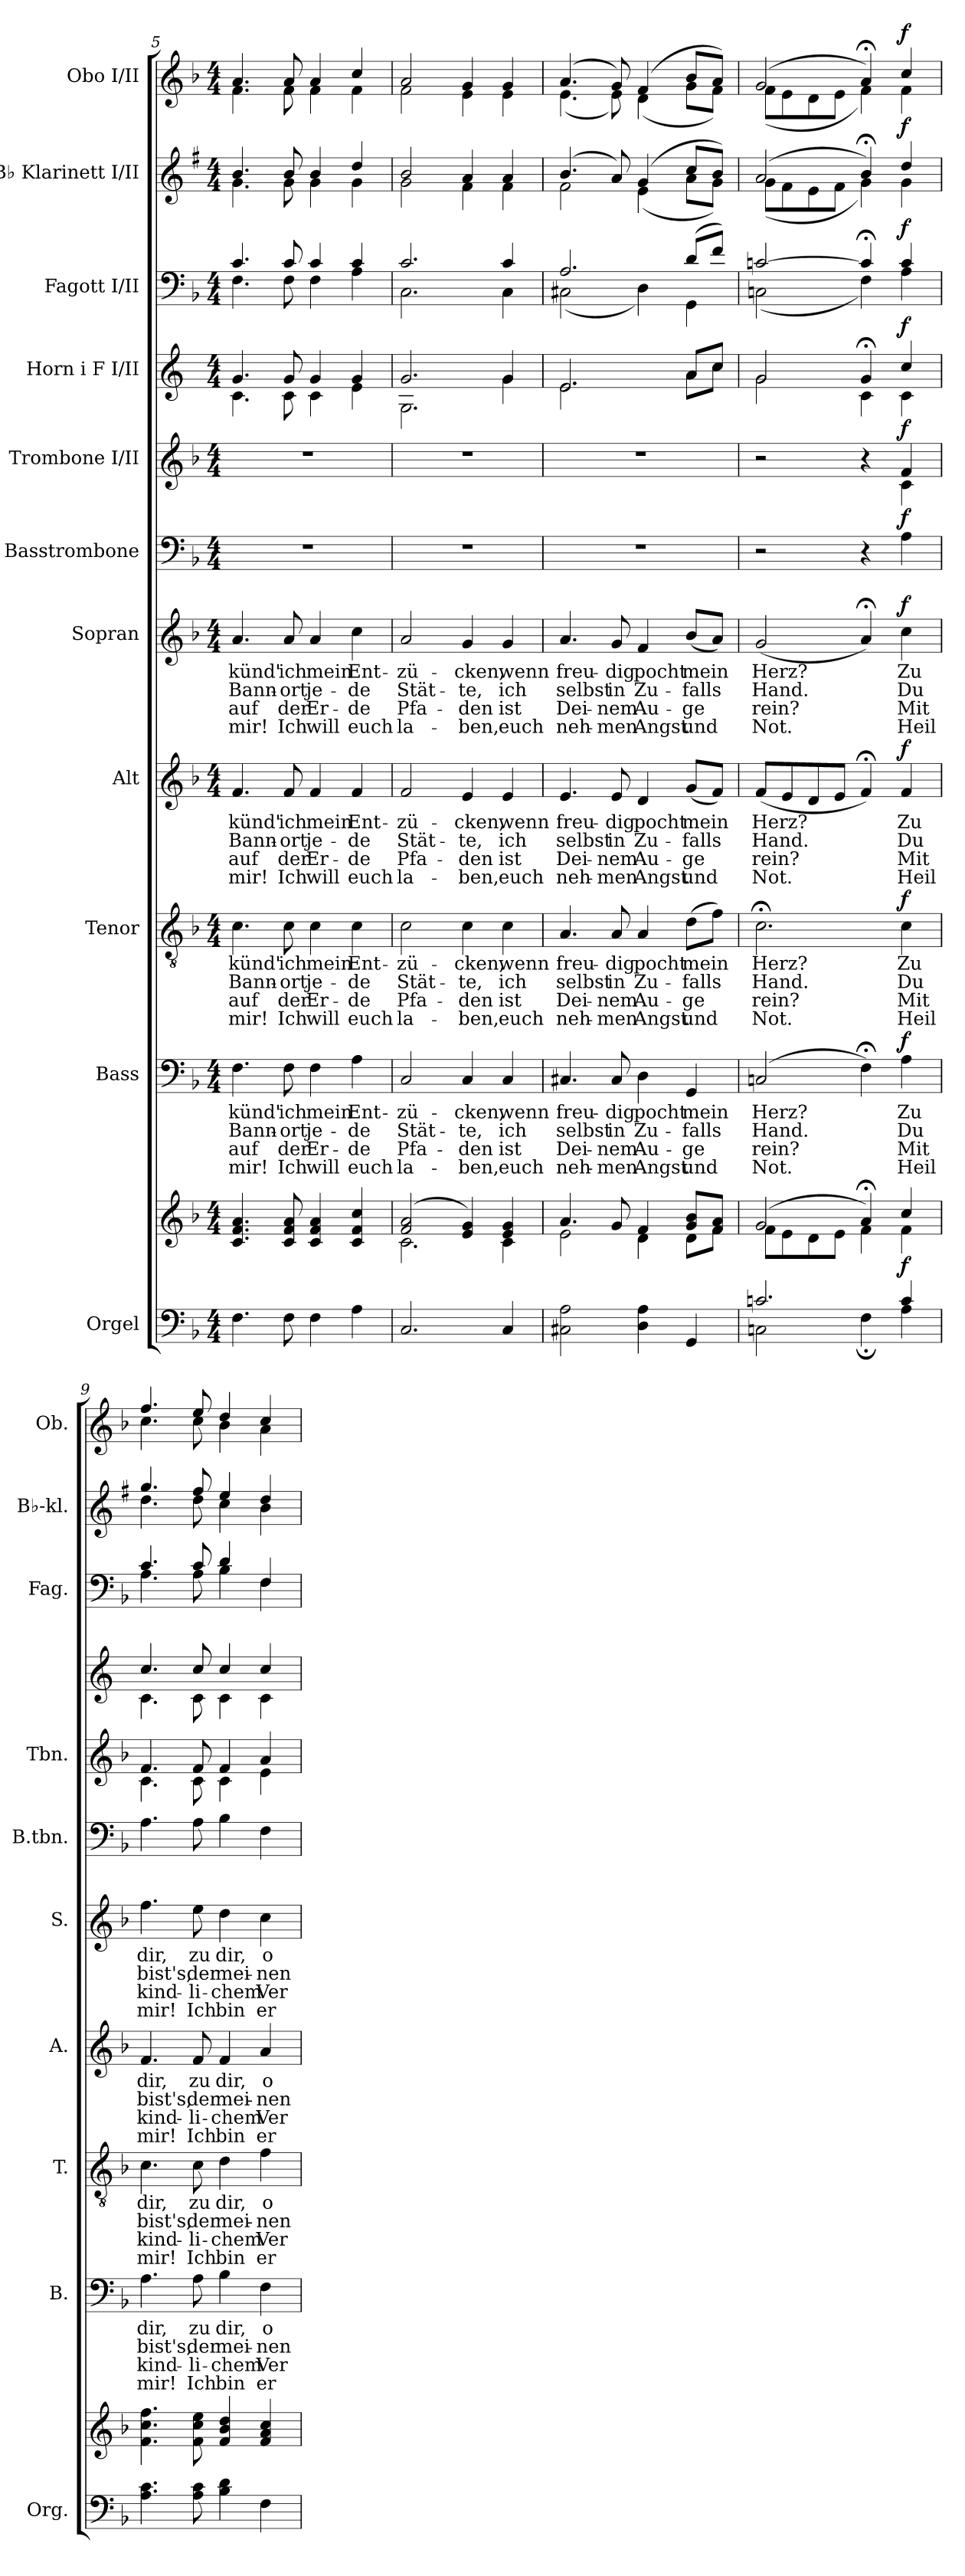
**kern	**kern	**dynam	**kern	**text	**text	**text	**text	**dynam	**kern	**text	**text	**text	**text	**dynam	**kern	**text	**text	**text	**text	**dynam	**kern	**text	**text	**text	**text	**dynam	**kern	**dynam	**kern	**dynam	**kern	**dynam	**kern	**dynam	**kern	**dynam	**kern	**dynam
*part11	*part11	*part11	*part10	*part10	*part10	*part10	*part10	*part10	*part9	*part9	*part9	*part9	*part9	*part9	*part8	*part8	*part8	*part8	*part8	*part8	*part7	*part7	*part7	*part7	*part7	*part7	*part6	*part6	*part5	*part5	*part4	*part4	*part3	*part3	*part2	*part2	*part1	*part1
*staff12	*staff11	*staff11/12	*staff10	*staff10	*staff10	*staff10	*staff10	*staff10	*staff9	*staff9	*staff9	*staff9	*staff9	*staff9	*staff8	*staff8	*staff8	*staff8	*staff8	*staff8	*staff7	*staff7	*staff7	*staff7	*staff7	*staff7	*staff6	*staff6	*staff5	*staff5	*staff4	*staff4	*staff3	*staff3	*staff2	*staff2	*staff1	*staff1
*I"Orgel	*	*	*I"Bass	*	*	*	*	*	*I"Tenor	*	*	*	*	*	*I"Alt	*	*	*	*	*	*I"Sopran	*	*	*	*	*	*I"Basstrombone	*	*I"Trombone I/II	*	*I"Horn i F I/II	*	*I"Fagott I/II	*	*I"B♭ Klarinett I/II	*	*I"Obo  I/II	*
*I'Org.	*	*	*I'B.	*	*	*	*	*	*I'T.	*	*	*	*	*	*I'A.	*	*	*	*	*	*I'S.	*	*	*	*	*	*I'B.tbn.	*	*I'Tbn.	*	*	*	*I'Fag.	*	*I'B♭-kl.	*	*I'Ob.	*
!!LO:PB:g=z
*clefF4	*clefG2	*	*clefF4	*	*	*	*	*	*clefGv2	*	*	*	*	*	*clefG2	*	*	*	*	*	*clefG2	*	*	*	*	*	*clefF4	*	*clefG2	*	*clefG2	*	*clefF4	*	*clefG2	*	*clefG2	*
*	*	*	*	*	*	*	*	*	*	*	*	*	*	*	*	*	*	*	*	*	*	*	*	*	*	*	*	*	*	*	*ITrd4c7	*	*	*	*ITrd1c2	*	*	*
*k[b-]	*k[b-]	*	*k[b-]	*	*	*	*	*	*k[b-]	*	*	*	*	*	*k[b-]	*	*	*	*	*	*k[b-]	*	*	*	*	*	*k[b-]	*	*k[b-]	*	*k[b-]	*	*k[b-]	*	*k[b-]	*	*k[b-]	*
*M4/4	*M4/4	*	*M4/4	*	*	*	*	*	*M4/4	*	*	*	*	*	*M4/4	*	*	*	*	*	*M4/4	*	*	*	*	*	*M4/4	*	*M4/4	*	*M4/4	*	*M4/4	*	*M4/4	*	*M4/4	*
=5	=5	=5	=5	=5	=5	=5	=5	=5	=5	=5	=5	=5	=5	=5	=5	=5	=5	=5	=5	=5	=5	=5	=5	=5	=5	=5	=5	=5	=5	=5	=5	=5	=5	=5	=5	=5	=5	=5
!	!	!	!	!LO:LY:b	!LO:LY:b	!LO:LY:b	!LO:LY:b	!	!	!LO:LY:b	!LO:LY:b	!LO:LY:b	!LO:LY:b	!	!	!LO:LY:b	!LO:LY:b	!LO:LY:b	!LO:LY:b	!	!	!LO:LY:b	!LO:LY:b	!LO:LY:b	!LO:LY:b	!	!	!	!	!	!	!	!	!	!	!	!	!
*	*	*	*	*	*	*	*	*	*	*	*	*	*	*	*	*	*	*	*	*	*	*	*	*	*	*	*	*	*	*	*^	*	*^	*	*^	*	*^	*
4.F\	4.c/ 4.f/ 4.a/	.	4.F\	künd'	Bann-	auf	mir!	.	4.c\	künd'	Bann-	auf	mir!	.	4.f/	künd'	Bann-	auf	mir!	.	4.a/	künd'	Bann-	auf	mir!	.	1r	.	1r	.	4.c/	4.F\	.	4.c/	4.F\	.	4.a/	4.f\	.	4.a/	4.f\	.
!	!	!	!	!LO:LY:b	!LO:LY:b	!LO:LY:b	!LO:LY:b	!	!	!LO:LY:b	!LO:LY:b	!LO:LY:b	!LO:LY:b	!	!	!LO:LY:b	!LO:LY:b	!LO:LY:b	!LO:LY:b	!	!	!LO:LY:b	!LO:LY:b	!LO:LY:b	!LO:LY:b	!	!	!	!	!	!	!	!	!	!	!	!	!	!	!	!	!
8F\	8c/ 8f/ 8a/	.	8F\	ich	-ort	der	Ich	.	8c\	ich	-ort	der	Ich	.	8f/	ich	-ort	der	Ich	.	8a/	ich	-ort	der	Ich	.	.	.	.	.	8c/	8F\	.	8c/	8F\	.	8a/	8f\	.	8a/	8f\	.
!	!	!	!	!LO:LY:b	!LO:LY:b	!LO:LY:b	!LO:LY:b	!	!	!LO:LY:b	!LO:LY:b	!LO:LY:b	!LO:LY:b	!	!	!LO:LY:b	!LO:LY:b	!LO:LY:b	!LO:LY:b	!	!	!LO:LY:b	!LO:LY:b	!LO:LY:b	!LO:LY:b	!	!	!	!	!	!	!	!	!	!	!	!	!	!	!	!	!
4F\	4c/ 4f/ 4a/	.	4F\	mein	je-	Er-	will	.	4c\	mein	je-	Er-	will	.	4f/	mein	je-	Er-	will	.	4a/	mein	je-	Er-	will	.	.	.	.	.	4c/	4F\	.	4c/	4F\	.	4a/	4f\	.	4a/	4f\	.
!	!	!	!	!LO:LY:b	!LO:LY:b	!LO:LY:b	!LO:LY:b	!	!	!LO:LY:b	!LO:LY:b	!LO:LY:b	!LO:LY:b	!	!	!LO:LY:b	!LO:LY:b	!LO:LY:b	!LO:LY:b	!	!	!LO:LY:b	!LO:LY:b	!LO:LY:b	!LO:LY:b	!	!	!	!	!	!	!	!	!	!	!	!	!	!	!	!	!
4A\	4c/ 4f/ 4cc/	.	4A\	Ent-	-de	-de	euch	.	4c\	Ent-	-de	-de	euch	.	4f/	Ent-	-de	-de	euch	.	4cc\	Ent-	-de	-de	euch	.	.	.	.	.	4c/	4A\	.	4c/	4A\	.	4cc/	4f\	.	4cc/	4f\	.
=6	=6	=6	=6	=6	=6	=6	=6	=6	=6	=6	=6	=6	=6	=6	=6	=6	=6	=6	=6	=6	=6	=6	=6	=6	=6	=6	=6	=6	=6	=6	=6	=6	=6	=6	=6	=6	=6	=6	=6	=6	=6	=6
*	*^	*	*	*	*	*	*	*	*	*	*	*	*	*	*	*	*	*	*	*	*	*	*	*	*	*	*	*	*	*	*	*	*	*	*	*	*	*	*	*	*	*
!	!	!	!	!	!LO:LY:b	!LO:LY:b	!LO:LY:b	!LO:LY:b	!	!	!LO:LY:b	!LO:LY:b	!LO:LY:b	!LO:LY:b	!	!	!LO:LY:b	!LO:LY:b	!LO:LY:b	!LO:LY:b	!	!	!LO:LY:b	!LO:LY:b	!LO:LY:b	!LO:LY:b	!	!	!	!	!	!	!	!	!	!	!	!	!	!	!	!	!
2.C/	(>2f/ 2a/	2.c\	.	2C/	-zü-	Stät-	Pfa-	la-	.	2c\	-zü-	Stät-	Pfa-	la-	.	2f/	-zü-	Stät-	Pfa-	la-	.	2a/	-zü-	Stät-	Pfa-	la-	.	1r	.	1r	.	2.c/	2.C\	.	2.c/	2.C\	.	2a/	2f\	.	2a/	2f\	.
!	!	!	!	!	!LO:LY:b	!LO:LY:b	!LO:LY:b	!LO:LY:b	!	!	!LO:LY:b	!LO:LY:b	!LO:LY:b	!LO:LY:b	!	!	!LO:LY:b	!LO:LY:b	!LO:LY:b	!LO:LY:b	!	!	!LO:LY:b	!LO:LY:b	!LO:LY:b	!LO:LY:b	!	!	!	!	!	!	!	!	!	!	!	!	!	!	!	!	!
.	4e/ 4g/)	.	.	4C/	-cken,	-te,	-den	-ben,	.	4c\	-cken,	-te,	-den	-ben,	.	4e/	-cken,	-te,	-den	-ben,	.	4g/	-cken,	-te,	-den	-ben,	.	.	.	.	.	.	.	.	.	.	.	4g/	4e\	.	4g/	4e\	.
!	!	!	!	!	!LO:LY:b	!LO:LY:b	!LO:LY:b	!LO:LY:b	!	!	!LO:LY:b	!LO:LY:b	!LO:LY:b	!LO:LY:b	!	!	!LO:LY:b	!LO:LY:b	!LO:LY:b	!LO:LY:b	!	!	!LO:LY:b	!LO:LY:b	!LO:LY:b	!LO:LY:b	!	!	!	!	!	!	!	!	!	!	!	!	!	!	!	!	!
4C/	4e/ 4g/	4c\	.	4C/	wenn	ich	ist	euch	.	4c\	wenn	ich	ist	euch	.	4e/	wenn	ich	ist	euch	.	4g/	wenn	ich	ist	euch	.	.	.	.	.	4c/	4c\	.	4c/	4C\	.	4g/	4e\	.	4g/	4e\	.
=7	=7	=7	=7	=7	=7	=7	=7	=7	=7	=7	=7	=7	=7	=7	=7	=7	=7	=7	=7	=7	=7	=7	=7	=7	=7	=7	=7	=7	=7	=7	=7	=7	=7	=7	=7	=7	=7	=7	=7	=7	=7	=7	=7
!	!	!	!	!	!LO:LY:b	!LO:LY:b	!LO:LY:b	!LO:LY:b	!	!	!LO:LY:b	!LO:LY:b	!LO:LY:b	!LO:LY:b	!	!	!LO:LY:b	!LO:LY:b	!LO:LY:b	!LO:LY:b	!	!	!LO:LY:b	!LO:LY:b	!LO:LY:b	!LO:LY:b	!	!	!	!	!	!	!	!	!	!	!	!	!	!	!	!	!
2C#X\ 2A\	4.a/	2e\	.	4.C#X/	freu-	selbst	Dei-	neh-	.	4.A/	freu-	selbst	Dei-	neh-	.	4.e/	freu-	selbst	Dei-	neh-	.	4.a/	freu-	selbst	Dei-	neh-	.	1r	.	1r	.	2.A/	2.A\	.	2.A/	(<2C#X\	.	(>4.a/	2e\	.	(>4.a/	(<4.e\	.
!	!	!	!	!	!LO:LY:b	!LO:LY:b	!LO:LY:b	!LO:LY:b	!	!	!LO:LY:b	!LO:LY:b	!LO:LY:b	!LO:LY:b	!	!	!LO:LY:b	!LO:LY:b	!LO:LY:b	!LO:LY:b	!	!	!LO:LY:b	!LO:LY:b	!LO:LY:b	!LO:LY:b	!	!	!	!	!	!	!	!	!	!	!	!	!	!	!	!	!
.	8g/	.	.	8C#/	-dig	in	-nem	-men	.	8A/	-dig	in	-nem	-men	.	8e/	-dig	in	-nem	-men	.	8g/	-dig	in	-nem	-men	.	.	.	.	.	.	.	.	.	.	.	8g/)	.	.	8g/)	8e\)	.
!	!	!	!	!	!LO:LY:b	!LO:LY:b	!LO:LY:b	!LO:LY:b	!	!	!LO:LY:b	!LO:LY:b	!LO:LY:b	!LO:LY:b	!	!	!LO:LY:b	!LO:LY:b	!LO:LY:b	!LO:LY:b	!	!	!LO:LY:b	!LO:LY:b	!LO:LY:b	!LO:LY:b	!	!	!	!	!	!	!	!	!	!	!	!	!	!	!	!	!
4D\ 4A\	4f/	4d\	.	4D\	pocht	Zu-	Au-	Angst	.	4A/	pocht	Zu-	Au-	Angst	.	4d/	pocht	Zu-	Au-	Angst	.	4f/	pocht	Zu-	Au-	Angst	.	.	.	.	.	.	.	.	.	4D\)	.	(>4f/	(<4d\	.	(>4f/	(<4d\	.
!	!	!	!	!	!LO:LY:b	!LO:LY:b	!LO:LY:b	!LO:LY:b	!	!	!LO:LY:b	!LO:LY:b	!LO:LY:b	!LO:LY:b	!	!	!LO:LY:b	!LO:LY:b	!LO:LY:b	!LO:LY:b	!	!	!LO:LY:b	!LO:LY:b	!LO:LY:b	!LO:LY:b	!	!	!	!	!	!	!	!	!	!	!	!	!	!	!	!	!
4GG/	8g/ 8b-/L	8d\L	.	4GG/	mein	-falls	-ge	und	.	(>8d\L	mein	-falls	-ge	und	.	(<8g/L	mein	-falls	-ge	und	.	(<8b-/L	mein	-falls	-ge	und	.	.	.	.	.	8d/L	8d\L	.	(>8d/L	4GG\	.	8b-/L	8g\L	.	8b-/L	8g\L	.
.	8f/ 8a/J	8f\J	.	.	.	.	.	.	.	8f\J)	.	.	.	.	.	8f/J)	.	.	.	.	.	8a/J)	.	.	.	.	.	.	.	.	.	8f/J	8f\J	.	8f/J)	.	.	8a/J)	8f\J)	.	8a/J)	8f\J)	.
=8	=8	=8	=8	=8	=8	=8	=8	=8	=8	=8	=8	=8	=8	=8	=8	=8	=8	=8	=8	=8	=8	=8	=8	=8	=8	=8	=8	=8	=8	=8	=8	=8	=8	=8	=8	=8	=8	=8	=8	=8	=8	=8	=8
*^	*	*	*	*	*	*	*	*	*	*	*	*	*	*	*	*	*	*	*	*	*	*	*	*	*	*	*	*	*	*	*	*	*	*	*	*	*	*	*	*	*	*	*
!	!	!	!	!	!	!LO:LY:b	!LO:LY:b	!LO:LY:b	!LO:LY:b	!	!	!LO:LY:b	!LO:LY:b	!LO:LY:b	!LO:LY:b	!	!	!LO:LY:b	!LO:LY:b	!LO:LY:b	!LO:LY:b	!	!	!LO:LY:b	!LO:LY:b	!LO:LY:b	!LO:LY:b	!	!	!	!	!	!	!	!	!	!	!	!	!	!	!	!	!
*	*	*	*	*	*	*	*	*	*	*	*	*	*	*	*	*	*	*	*	*	*	*	*	*	*	*	*	*	*	*	*^	*	*	*	*	*	*	*	*	*	*	*	*	*
2.cn/	2Cn\	(>2g/	8f\L	.	(>2Cn/	Herz?	Hand.	rein?	Not.	.	2.c;<\	Herz?	Hand.	rein?	Not.	.	(<8f/L	Herz?	Hand.	rein?	Not.	.	(<2g/	Herz?	Hand.	rein?	Not.	.	2r	.	2r	2.ryy	.	2c/	2c\	.	[2cn/	(<2Cn\	.	(>2g/	(<8f\L	.	(>2g/	(<8f\L	.
.	.	.	8e\	.	.	.	.	.	.	.	.	.	.	.	.	.	8e/	.	.	.	.	.	.	.	.	.	.	.	.	.	.	.	.	.	.	.	.	.	.	.	8e\	.	.	8e\	.
.	.	.	8d\	.	.	.	.	.	.	.	.	.	.	.	.	.	8d/	.	.	.	.	.	.	.	.	.	.	.	.	.	.	.	.	.	.	.	.	.	.	.	8d\	.	.	8d\	.
.	.	.	8e\J	.	.	.	.	.	.	.	.	.	.	.	.	.	8e/J	.	.	.	.	.	.	.	.	.	.	.	.	.	.	.	.	.	.	.	.	.	.	.	8e\J	.	.	8e\J	.
.	4F;\	4a;</)	4f\	.	4F;<\)	.	.	.	.	.	.	.	.	.	.	.	4f;</)	.	.	.	.	.	4a;</)	.	.	.	.	.	4r	.	4r	.	.	4c;</	4F\	.	4c;</]	4F\)	.	4a;</)	4f\)	.	4a;</)	4f\)	.
!	!	!	!	!LO:DY:b	!	!LO:LY:b	!LO:LY:b	!LO:LY:b	!LO:LY:b	!LO:DY:a	!	!LO:LY:b	!LO:LY:b	!LO:LY:b	!LO:LY:b	!LO:DY:a	!	!LO:LY:b	!LO:LY:b	!LO:LY:b	!LO:LY:b	!LO:DY:a	!	!LO:LY:b	!LO:LY:b	!LO:LY:b	!LO:LY:b	!LO:DY:a	!	!LO:DY:a	!	!	!LO:DY:a	!	!	!LO:DY:a	!	!	!LO:DY:a	!	!	!LO:DY:a	!	!	!LO:DY:a
4c/	4A\	4cc/	4f\	f	4A\	Zu	Du	Mit	Heil	f	4c\	Zu	Du	Mit	Heil	f	4f/	Zu	Du	Mit	Heil	f	4cc\	Zu	Du	Mit	Heil	f	4A\	f	4f/	4c\	f	4f/	4F\	f	4c/	4A\	f	4cc/	4f\	f	4cc/	4f\	f
=9	=9	=9	=9	=9	=9	=9	=9	=9	=9	=9	=9	=9	=9	=9	=9	=9	=9	=9	=9	=9	=9	=9	=9	=9	=9	=9	=9	=9	=9	=9	=9	=9	=9	=9	=9	=9	=9	=9	=9	=9	=9	=9	=9	=9	=9
!	!	!	!	!	!	!LO:LY:b	!LO:LY:b	!LO:LY:b	!LO:LY:b	!	!	!LO:LY:b	!LO:LY:b	!LO:LY:b	!LO:LY:b	!	!	!LO:LY:b	!LO:LY:b	!LO:LY:b	!LO:LY:b	!	!	!LO:LY:b	!LO:LY:b	!LO:LY:b	!LO:LY:b	!	!	!	!	!	!	!	!	!	!	!	!	!	!	!	!	!	!
*v	*v	*	*	*	*	*	*	*	*	*	*	*	*	*	*	*	*	*	*	*	*	*	*	*	*	*	*	*	*	*	*	*	*	*	*	*	*	*	*	*	*	*	*	*	*
*	*v	*v	*	*	*	*	*	*	*	*	*	*	*	*	*	*	*	*	*	*	*	*	*	*	*	*	*	*	*	*	*	*	*	*	*	*	*	*	*	*	*	*	*	*
4.A\ 4.c\	4.f\ 4.cc\ 4.ff\	.	4.A\	dir,	bist's,	kind-	mir!	.	4.c\	dir,	bist's,	kind-	mir!	.	4.f/	dir,	bist's,	kind-	mir!	.	4.ff\	dir,	bist's,	kind-	mir!	.	4.A\	.	4.f/	4.c\	.	4.f/	4.F\	.	4.c/	4.A\	.	4.ff/	4.cc\	.	4.ff/	4.cc\	.
!	!	!	!	!LO:LY:b	!LO:LY:b	!LO:LY:b	!LO:LY:b	!	!	!LO:LY:b	!LO:LY:b	!LO:LY:b	!LO:LY:b	!	!	!LO:LY:b	!LO:LY:b	!LO:LY:b	!LO:LY:b	!	!	!LO:LY:b	!LO:LY:b	!LO:LY:b	!LO:LY:b	!	!	!	!	!	!	!	!	!	!	!	!	!	!	!	!	!	!
8A\ 8c\	8f\ 8cc\ 8ee\	.	8A\	zu	der	-li-	Ich	.	8c\	zu	der	-li-	Ich	.	8f/	zu	der	-li-	Ich	.	8ee\	zu	der	-li-	Ich	.	8A\	.	8f/	8c\	.	8f/	8F\	.	8c/	8A\	.	8ee/	8cc\	.	8ee/	8cc\	.
!	!	!	!	!LO:LY:b	!LO:LY:b	!LO:LY:b	!LO:LY:b	!	!	!LO:LY:b	!LO:LY:b	!LO:LY:b	!LO:LY:b	!	!	!LO:LY:b	!LO:LY:b	!LO:LY:b	!LO:LY:b	!	!	!LO:LY:b	!LO:LY:b	!LO:LY:b	!LO:LY:b	!	!	!	!	!	!	!	!	!	!	!	!	!	!	!	!	!	!
4B-\ 4d\	4f/ 4b-/ 4dd/	.	4B-\	dir,	mei-	-chem	bin	.	4d\	dir,	mei-	-chem	bin	.	4f/	dir,	mei-	-chem	bin	.	4dd\	dir,	mei-	-chem	bin	.	4B-\	.	4f/	4c\	.	4f/	4F\	.	4d/	4B-\	.	4dd/	4b-\	.	4dd/	4b-\	.
!	!	!	!	!LO:LY:b	!LO:LY:b	!LO:LY:b	!LO:LY:b	!	!	!LO:LY:b	!LO:LY:b	!LO:LY:b	!LO:LY:b	!	!	!LO:LY:b	!LO:LY:b	!LO:LY:b	!LO:LY:b	!	!	!LO:LY:b	!LO:LY:b	!LO:LY:b	!LO:LY:b	!	!	!	!	!	!	!	!	!	!	!	!	!	!	!	!	!	!
4F\	4f/ 4a/ 4cc/	.	4F\	o	-nen	Ver-	er-	.	4f\	o	-nen	Ver-	er-	.	4a/	o	-nen	Ver-	er-	.	4cc\	o	-nen	Ver-	er-	.	4F\	.	4a/	4e\	.	4f/	4F\	.	4F/	4F\	.	4cc/	4a\	.	4cc/	4a\	.
*	*	*	*	*	*	*	*	*	*	*	*	*	*	*	*	*	*	*	*	*	*	*	*	*	*	*	*	*	*v	*v	*	*	*	*	*v	*v	*	*v	*v	*	*v	*v	*
*	*	*	*	*	*	*	*	*	*	*	*	*	*	*	*	*	*	*	*	*	*	*	*	*	*	*	*	*	*	*	*v	*v	*	*	*	*	*	*	*
=	=	=	=	=	=	=	=	=	=	=	=	=	=	=	=	=	=	=	=	=	=	=	=	=	=	=	=	=	=	=	=	=	=	=	=	=	=	=
*-	*-	*-	*-	*-	*-	*-	*-	*-	*-	*-	*-	*-	*-	*-	*-	*-	*-	*-	*-	*-	*-	*-	*-	*-	*-	*-	*-	*-	*-	*-	*-	*-	*-	*-	*-	*-	*-	*-
